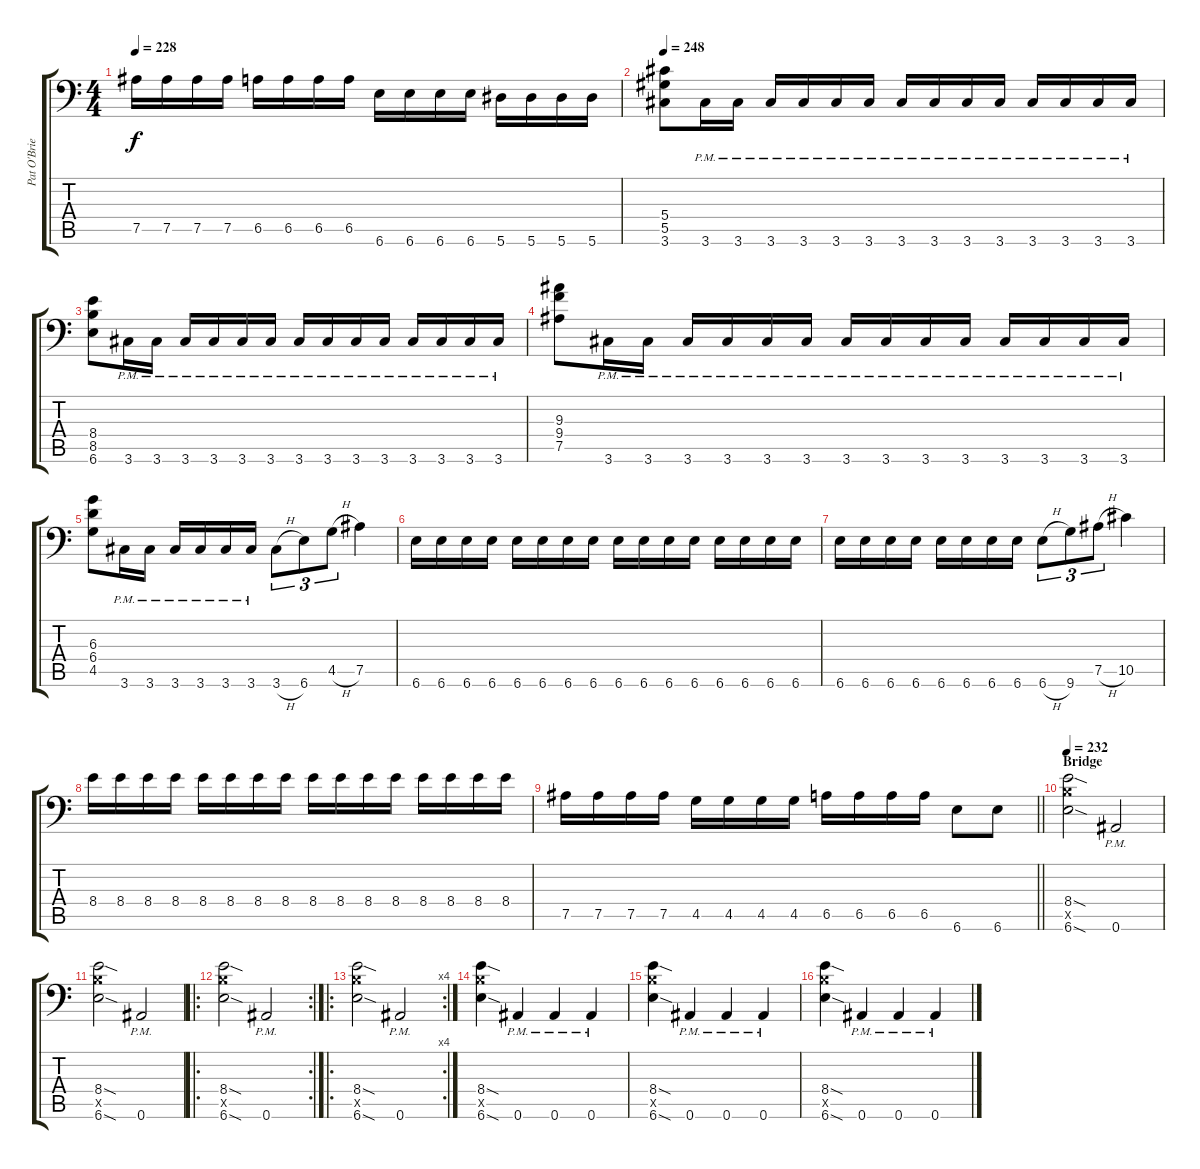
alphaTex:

\track ("Pat O'Brien" "Pat O'Brie") {instrument distortionguitar}
\staff {score tabs}
\tuning (Bb3 F3 Db3 Ab2 Eb2 Bb1) {hide}
\ts (4 4)
\tempo 228
\clef f4
\ks c
7.5.16{dy f} 7.5.16 7.5.16 7.5.16 6.5.16 6.5.16 6.5.16 6.5.16 6.6.16 6.6.16 6.6.16 6.6.16 5.6.16 5.6.16 5.6.16 5.6.16 |
\tempo 248
(5.4 5.5 3.6).8 3.6{pm}.16 3.6{pm}.16 3.6{pm}.16 3.6{pm}.16 3.6{pm}.16 3.6{pm}.16 3.6{pm}.16 3.6{pm}.16 3.6{pm}.16 3.6{pm}.16 3.6{pm}.16 3.6{pm}.16 3.6{pm}.16 3.6{pm}.16 |
(8.4 8.5 6.6).8 3.6{pm}.16 3.6{pm}.16 3.6{pm}.16 3.6{pm}.16 3.6{pm}.16 3.6{pm}.16 3.6{pm}.16 3.6{pm}.16 3.6{pm}.16 3.6{pm}.16 3.6{pm}.16 3.6{pm}.16 3.6{pm}.16 3.6{pm}.16 |
(9.3 9.4 7.5).8 3.6{pm}.16 3.6{pm}.16 3.6{pm}.16 3.6{pm}.16 3.6{pm}.16 3.6{pm}.16 3.6{pm}.16 3.6{pm}.16 3.6{pm}.16 3.6{pm}.16 3.6{pm}.16 3.6{pm}.16 3.6{pm}.16 3.6{pm}.16 |
(6.3 6.4 4.5).8 3.6{pm}.16 3.6{pm}.16 3.6{pm}.16 3.6{pm}.16 3.6{pm}.16 3.6{pm}.16 3.6{h}.8{tu (3 2)} 6.6.8{tu (3 2)} 4.5{h}.8{tu (3 2)} 7.5.4 |
6.6.16 6.6.16 6.6.16 6.6.16 6.6.16 6.6.16 6.6.16 6.6.16 6.6.16 6.6.16 6.6.16 6.6.16 6.6.16 6.6.16 6.6.16 6.6.16 |
6.6.16 6.6.16 6.6.16 6.6.16 6.6.16 6.6.16 6.6.16 6.6.16 6.6{h}.8{tu (3 2)} 9.6.8{tu (3 2)} 7.5{h}.8{tu (3 2)} 10.5.4 |
8.4.16 8.4.16 8.4.16 8.4.16 8.4.16 8.4.16 8.4.16 8.4.16 8.4.16 8.4.16 8.4.16 8.4.16 8.4.16 8.4.16 8.4.16 8.4.16 |
\barLineRight lightlight
7.5.16 7.5.16 7.5.16 7.5.16 4.5.16 4.5.16 4.5.16 4.5.16 6.5.16 6.5.16 6.5.16 6.5.16 6.6.8 6.6.8 |
\section ("" "Bridge")
\tempo 232
(8.4{sod} 8.5{x} 6.6{sod}).2 0.6{pm}.2 |
(8.4{sod} 8.5{x} 6.6{sod}).2 0.6{pm}.2 |
\ro
\rc 2
(8.4{sod} 8.5{x} 6.6{sod}).2 0.6{pm}.2 |
\ro
\rc 4
(8.4{sod} 8.5{x} 6.6{sod}).2 0.6{pm}.2 |
(8.4{sod} 8.5{x} 6.6{sod}).4 0.6{pm}.4 0.6{pm}.4 0.6{pm}.4 |
(8.4{sod} 8.5{x} 6.6{sod}).4 0.6{pm}.4 0.6{pm}.4 0.6{pm}.4 |
(8.4{sod} 8.5{x} 6.6{sod}).4 0.6{pm}.4 0.6{pm}.4 0.6{pm}.4
